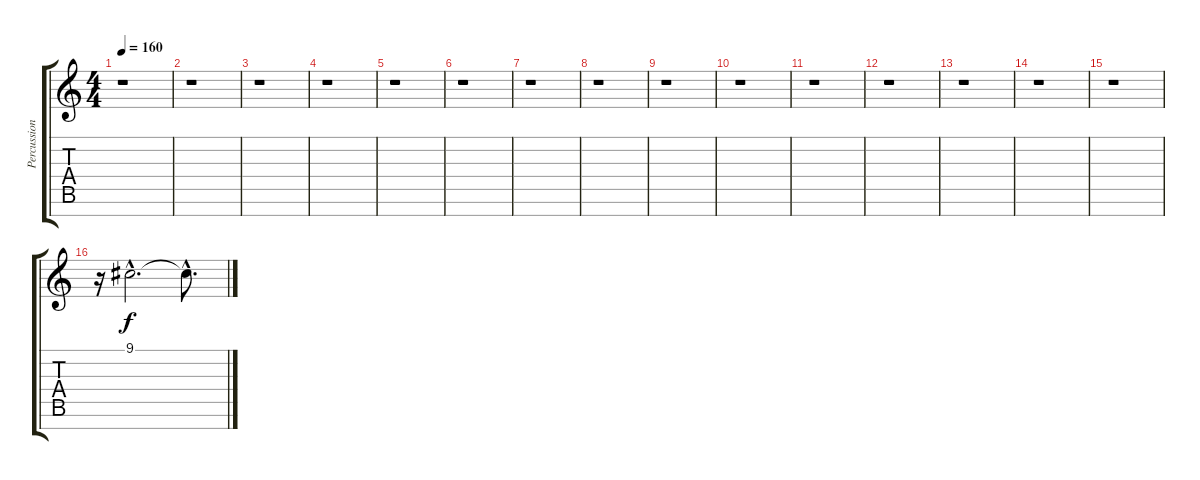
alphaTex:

\track ("Percussion" "Percussion") {instrument taikodrum}
\staff {score tabs}
\tuning (E4 B3 G3 D3 A2 E2 B1) {hide}
\ts (4 4)
\tempo 160
\clef g2
\ks c
r.1{dy f} |
r.1 |
r.1 |
r.1 |
r.1 |
r.1 |
r.1 |
r.1 |
r.1 |
r.1 |
r.1 |
r.1 |
r.1 |
r.1 |
r.1 |
r.16 9.1{hac}.2{d instrument reversecymbal} 9.1{hac t}.8{d}
